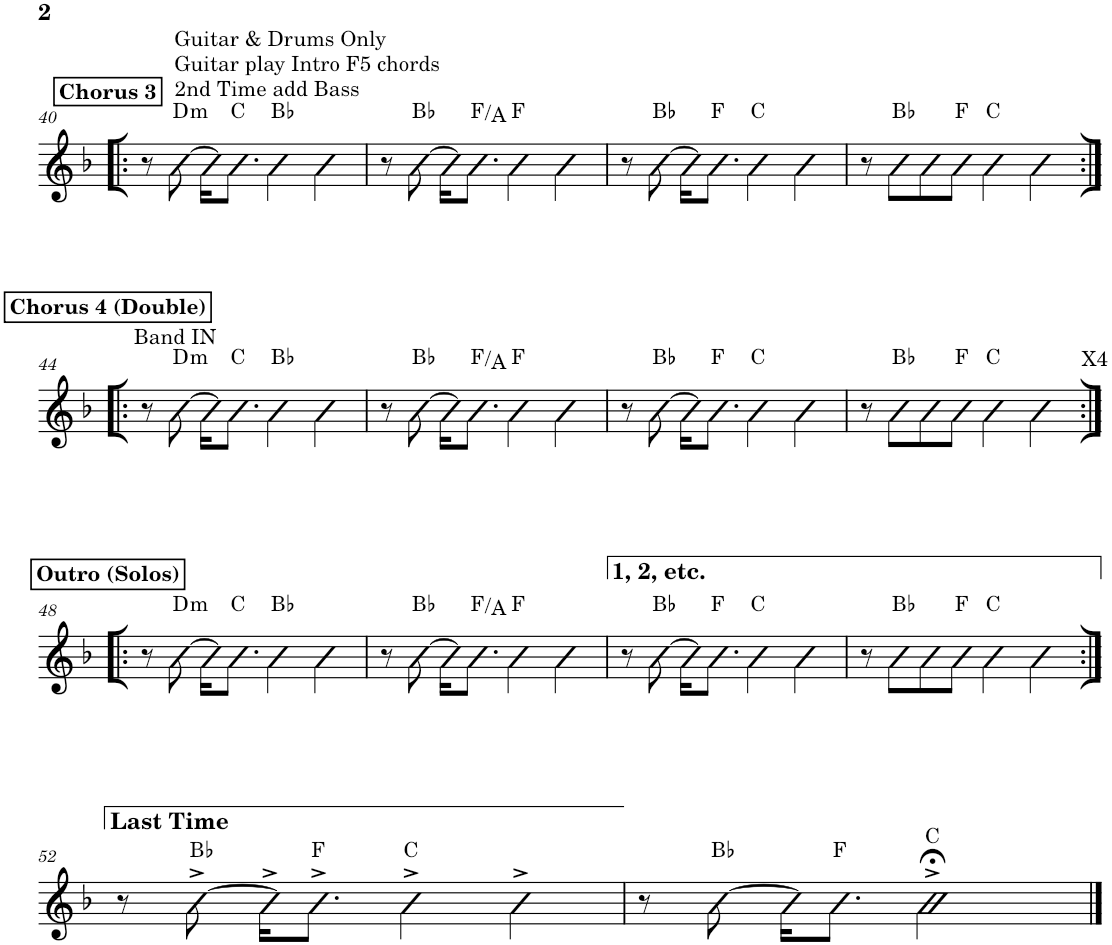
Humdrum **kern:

**kern	**harte
*part1	*part1
*staff1	*
*I"Piano	*
*I'Pno.	*
!!LO:PB:g=z
*clefG2	*
*k[b-]	*
*M4/4	*
!!LO:REH:place=s1:a:B:cj:t=Chorus 3
=40!|:	=40!|:
!LO:TX:a:t=Guitar & Drums Only	!
!LO:TX:a:t=Guitar play Intro F5 chords	!
!LO:TX:a:t=2nd Time add Bass	!
8r	.
!	!LO:H:kt=m
[8b-\	D:min
16b-\KL]	.
8.b-\J	C:maj
4b-\	Bb:maj
4b-\	.
=41	=41
8r	.
[8b-\	Bb:maj
16b-\KL]	.
8.b-\J	F:maj/3
4b-\	F:maj
4b-\	.
=42	=42
8r	.
[8b-\	Bb:maj
16b-\KL]	.
8.b-\J	F:maj
4b-\	C:maj
4b-\	.
=43	=43
8r	.
8b-\L	Bb:maj
8b-\	.
8b-\J	F:maj
4b-\	C:maj
4b-\	.
!!LO:LB:g=z
!!LO:REH:place=s1:a:B:cj:t=Chorus 4 (Double)
=44:|!|:	=44:|!|:
!LO:TX:a:t=Band IN	!
8r	.
!	!LO:H:kt=m
[8b-\	D:min
16b-\KL]	.
8.b-\J	C:maj
4b-\	Bb:maj
4b-\	.
=45	=45
8r	.
[8b-\	Bb:maj
16b-\KL]	.
8.b-\J	F:maj/3
4b-\	F:maj
4b-\	.
=46	=46
8r	.
[8b-\	Bb:maj
16b-\KL]	.
8.b-\J	F:maj
4b-\	C:maj
4b-\	.
=47	=47
8r	.
8b-\L	Bb:maj
8b-\	.
8b-\J	F:maj
4b-\	C:maj
!LO:TX:a:t=X4	!
4b-\	.
!!LO:LB:g=z
!!LO:REH:place=s1:a:B:cj:t=Outro (Solos)
=48:|!|:	=48:|!|:
8r	.
!	!LO:H:kt=m
[8b-\	D:min
16b-\KL]	.
8.b-\J	C:maj
4b-\	Bb:maj
4b-\	.
=49	=49
8r	.
[8b-\	Bb:maj
16b-\KL]	.
8.b-\J	F:maj/3
4b-\	F:maj
4b-\	.
=50	=50
8r	.
[8b-\	Bb:maj
16b-\KL]	.
8.b-\J	F:maj
4b-\	C:maj
4b-\	.
=51	=51
8r	.
8b-\L	Bb:maj
8b-\	.
8b-\J	F:maj
4b-\	C:maj
4b-\	.
!!LO:LB:g=z
=52:|!	=52:|!
8r	.
[8b-^\	Bb:maj
16b-^\KL]	.
8.b-^\J	F:maj
4b-^\	C:maj
4b-^\	.
=53	=53
8r	.
[8b-\	Bb:maj
16b-\KL]	.
8.b-\J	F:maj
2b-;<^\	C:maj
==	==
*-	*-
